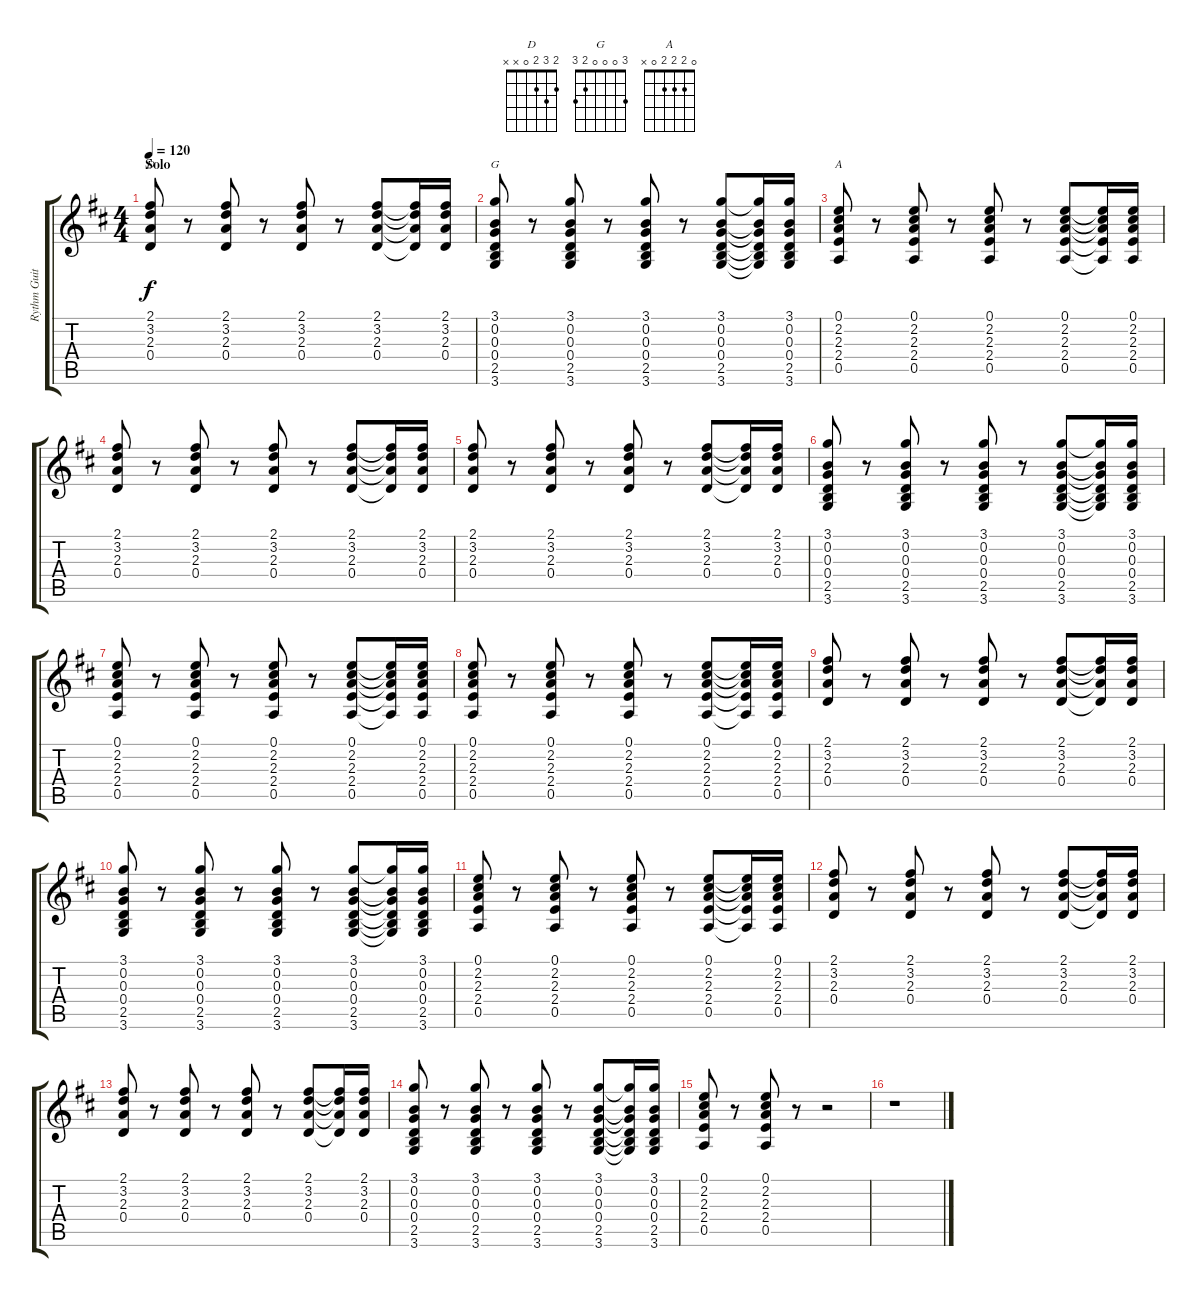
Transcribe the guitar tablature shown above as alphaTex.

\track ("Rythm Guitar" "Rythm Guit") {instrument electricguitarjazz}
\staff {score tabs}
\tuning (E4 B3 G3 D3 A2 E2) {hide}
\chord ("D" 2 3 2 0 x x)
\chord ("G" 3 0 0 0 2 3)
\chord ("A" 0 2 2 2 0 x)
\ts (4 4)
\section ("" "Solo")
\tempo 120
\clef g2
\ks d
(2.1 3.2 2.3 0.4).8{ch "D" dy f volume 11} r.8 (2.1 3.2 2.3 0.4).8 r.8 (2.1 3.2 2.3 0.4).8 r.8 (2.1 3.2 2.3 0.4).8 (2.1{t} 3.2{t} 2.3{t} 0.4{t}).16 (2.1 3.2 2.3 0.4).16 |
(3.1 0.2 0.3 0.4 2.5 3.6).8{ch "G"} r.8 (3.1 0.2 0.3 0.4 2.5 3.6).8 r.8 (3.1 0.2 0.3 0.4 2.5 3.6).8 r.8 (3.1 0.2 0.3 0.4 2.5 3.6).8 (3.1{t} 0.2{t} 0.3{t} 0.4{t} 2.5{t} 3.6{t}).16 (3.1 0.2 0.3 0.4 2.5 3.6).16 |
(0.1 2.2 2.3 2.4 0.5).8{ch "A"} r.8 (0.1 2.2 2.3 2.4 0.5).8 r.8 (0.1 2.2 2.3 2.4 0.5).8 r.8 (0.1 2.2 2.3 2.4 0.5).8 (0.1{t} 2.2{t} 2.3{t} 2.4{t} 0.5{t}).16 (0.1 2.2 2.3 2.4 0.5).16 |
(2.1 3.2 2.3 0.4).8 r.8 (2.1 3.2 2.3 0.4).8 r.8 (2.1 3.2 2.3 0.4).8 r.8 (2.1 3.2 2.3 0.4).8 (2.1{t} 3.2{t} 2.3{t} 0.4{t}).16 (2.1 3.2 2.3 0.4).16 |
(2.1 3.2 2.3 0.4).8 r.8 (2.1 3.2 2.3 0.4).8 r.8 (2.1 3.2 2.3 0.4).8 r.8 (2.1 3.2 2.3 0.4).8 (2.1{t} 3.2{t} 2.3{t} 0.4{t}).16 (2.1 3.2 2.3 0.4).16 |
(3.1 0.2 0.3 0.4 2.5 3.6).8 r.8 (3.1 0.2 0.3 0.4 2.5 3.6).8 r.8 (3.1 0.2 0.3 0.4 2.5 3.6).8 r.8 (3.1 0.2 0.3 0.4 2.5 3.6).8 (3.1{t} 0.2{t} 0.3{t} 0.4{t} 2.5{t} 3.6{t}).16 (3.1 0.2 0.3 0.4 2.5 3.6).16 |
(0.1 2.2 2.3 2.4 0.5).8 r.8 (0.1 2.2 2.3 2.4 0.5).8 r.8 (0.1 2.2 2.3 2.4 0.5).8 r.8 (0.1 2.2 2.3 2.4 0.5).8 (0.1{t} 2.2{t} 2.3{t} 2.4{t} 0.5{t}).16 (0.1 2.2 2.3 2.4 0.5).16 |
(0.1 2.2 2.3 2.4 0.5).8 r.8 (0.1 2.2 2.3 2.4 0.5).8 r.8 (0.1 2.2 2.3 2.4 0.5).8 r.8 (0.1 2.2 2.3 2.4 0.5).8 (0.1{t} 2.2{t} 2.3{t} 2.4{t} 0.5{t}).16 (0.1 2.2 2.3 2.4 0.5).16 |
(2.1 3.2 2.3 0.4).8 r.8 (2.1 3.2 2.3 0.4).8 r.8 (2.1 3.2 2.3 0.4).8 r.8 (2.1 3.2 2.3 0.4).8 (2.1{t} 3.2{t} 2.3{t} 0.4{t}).16 (2.1 3.2 2.3 0.4).16 |
(3.1 0.2 0.3 0.4 2.5 3.6).8 r.8 (3.1 0.2 0.3 0.4 2.5 3.6).8 r.8 (3.1 0.2 0.3 0.4 2.5 3.6).8 r.8 (3.1 0.2 0.3 0.4 2.5 3.6).8 (3.1{t} 0.2{t} 0.3{t} 0.4{t} 2.5{t} 3.6{t}).16 (3.1 0.2 0.3 0.4 2.5 3.6).16 |
(0.1 2.2 2.3 2.4 0.5).8 r.8 (0.1 2.2 2.3 2.4 0.5).8 r.8 (0.1 2.2 2.3 2.4 0.5).8 r.8 (0.1 2.2 2.3 2.4 0.5).8 (0.1{t} 2.2{t} 2.3{t} 2.4{t} 0.5{t}).16 (0.1 2.2 2.3 2.4 0.5).16 |
(2.1 3.2 2.3 0.4).8 r.8 (2.1 3.2 2.3 0.4).8 r.8 (2.1 3.2 2.3 0.4).8 r.8 (2.1 3.2 2.3 0.4).8 (2.1{t} 3.2{t} 2.3{t} 0.4{t}).16 (2.1 3.2 2.3 0.4).16 |
(2.1 3.2 2.3 0.4).8 r.8 (2.1 3.2 2.3 0.4).8 r.8 (2.1 3.2 2.3 0.4).8 r.8 (2.1 3.2 2.3 0.4).8 (2.1{t} 3.2{t} 2.3{t} 0.4{t}).16 (2.1 3.2 2.3 0.4).16 |
(3.1 0.2 0.3 0.4 2.5 3.6).8 r.8 (3.1 0.2 0.3 0.4 2.5 3.6).8 r.8 (3.1 0.2 0.3 0.4 2.5 3.6).8 r.8 (3.1 0.2 0.3 0.4 2.5 3.6).8 (3.1{t} 0.2{t} 0.3{t} 0.4{t} 2.5{t} 3.6{t}).16 (3.1 0.2 0.3 0.4 2.5 3.6).16 |
(0.1 2.2 2.3 2.4 0.5).8 r.8 (0.1 2.2 2.3 2.4 0.5).8 r.8 r.2 |
r.1
